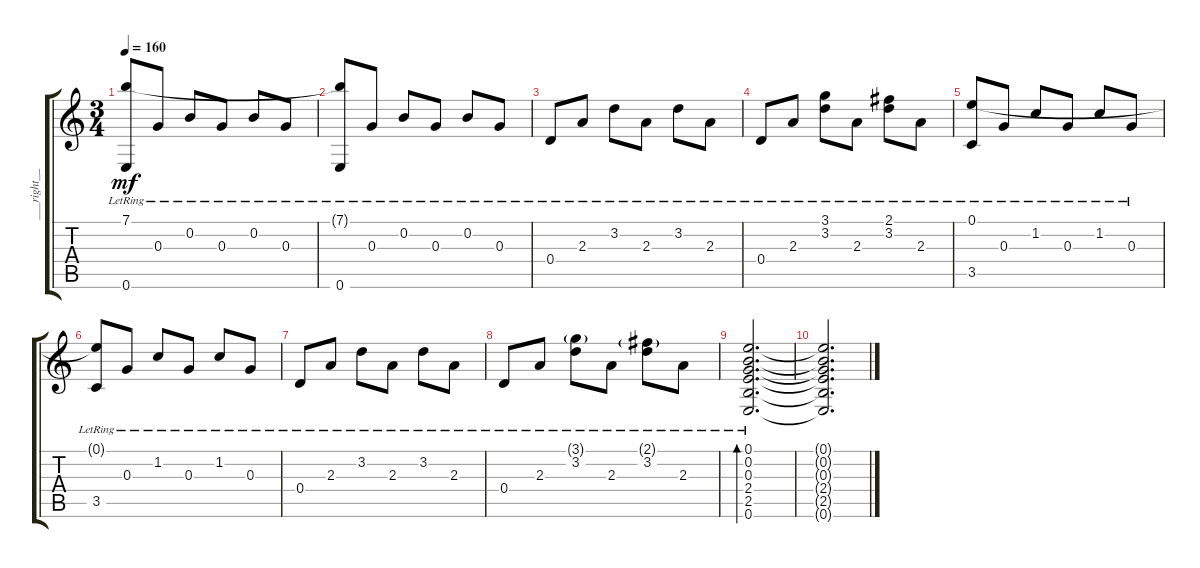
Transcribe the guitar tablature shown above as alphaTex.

\track ("___right___" "___right__") {instrument acousticguitarnylon}
\staff {score tabs}
\tuning (E4 B3 G3 D3 A2 E2) {hide}
\ts (3 4)
\tempo 160
\clef g2
\ks c
(7.1{lr} 0.6{lr}).8{dy mf} 0.3{lr}.8 0.2{lr}.8 0.3{lr}.8 0.2{lr}.8 0.3{lr}.8 |
(7.1{t} 0.6{lr}).8 0.3{lr}.8 0.2{lr}.8 0.3{lr}.8 0.2{lr}.8 0.3{lr}.8 |
0.4{lr}.8 2.3{lr}.8 3.2{lr}.8 2.3{lr}.8 3.2{lr}.8 2.3{lr}.8 |
0.4{lr}.8 2.3{lr}.8 (3.1{lr} 3.2{lr}).8 2.3{lr}.8 (2.1{lr} 3.2{lr}).8 2.3{lr}.8 |
(0.1{lr} 3.5{lr}).8 0.3{lr}.8 1.2{lr}.8 0.3{lr}.8 1.2{lr}.8 0.3{lr}.8 |
(0.1{t} 3.5{lr}).8 0.3{lr}.8 1.2{lr}.8 0.3{lr}.8 1.2{lr}.8 0.3{lr}.8 |
0.4{lr}.8 2.3{lr}.8 3.2{lr}.8 2.3{lr}.8 3.2{lr}.8 2.3{lr}.8 |
0.4{lr}.8 2.3{lr}.8 (3.1{g lr} 3.2{lr}).8 2.3{lr}.8 (2.1{g lr} 3.2{lr}).8 2.3{lr}.8 |
(0.1{lr} 0.2{lr} 0.3{lr} 2.4{lr} 2.5{lr} 0.6{lr}).2{d bd 480} |
(0.1{t} 0.2{t} 0.3{t} 2.4{t} 2.5{t} 0.6{t}).2{d}
